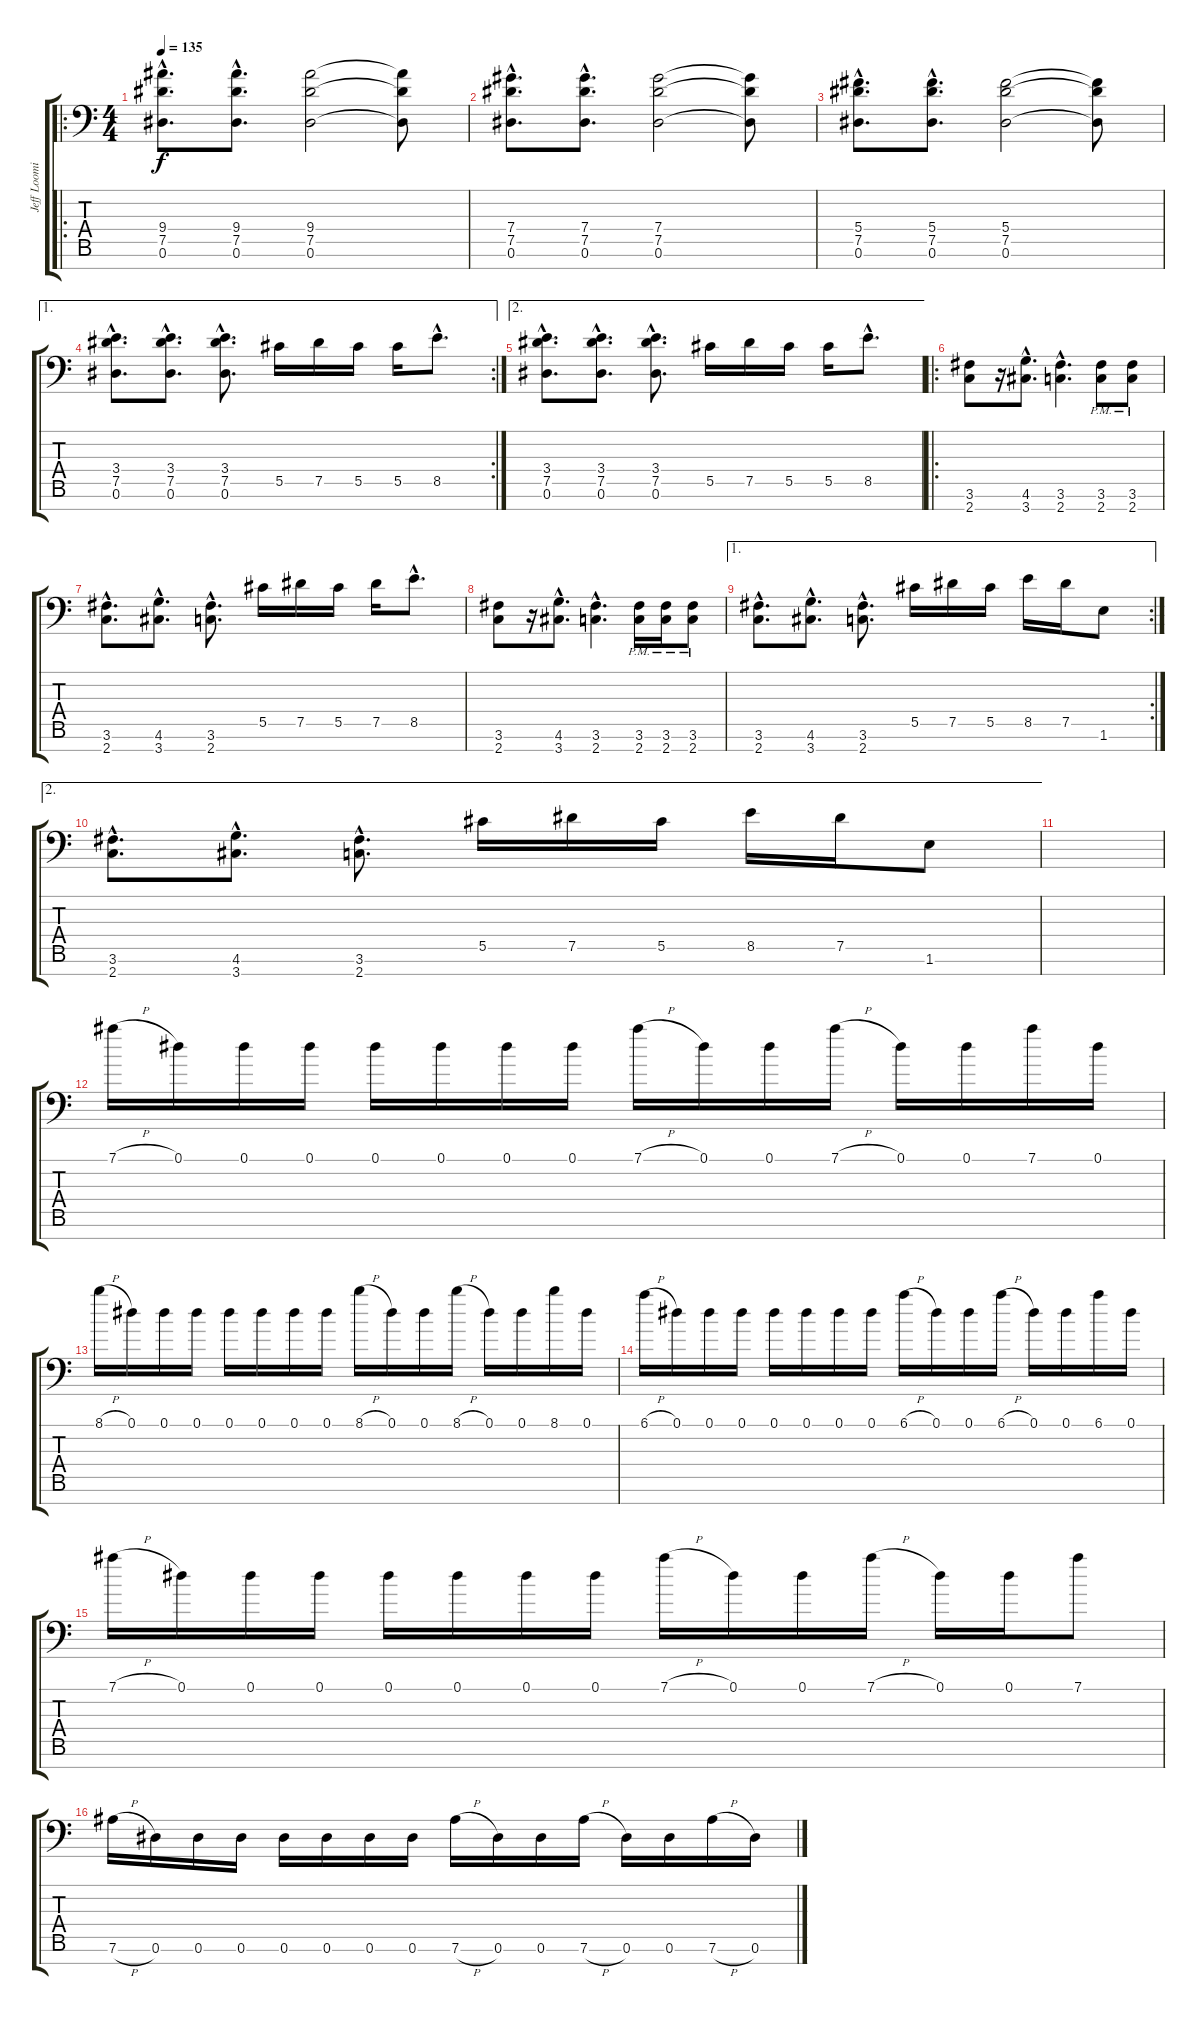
\track ("Jeff Loomis Lead" "Jeff Loomi") {instrument distortionguitar}
\staff {score tabs}
\tuning (Eb4 Bb3 Gb3 Db3 Ab2 Eb2 Bb1) {hide}
\ro
\ts (4 4)
\tempo 135
\clef f4
\ks c
(9.4{hac} 7.5{hac} 0.6{hac}).8{d dy f instrument distortionguitar} (9.4{hac} 7.5{hac} 0.6{hac}).8{d} (9.4 7.5 0.6).2 (9.4{t} 7.5{t} 0.6{t}).8 |
(7.4{hac} 7.5{hac} 0.6{hac}).8{d} (7.4{hac} 7.5{hac} 0.6{hac}).8{d} (7.4 7.5 0.6).2 (7.4{t} 7.5{t} 0.6{t}).8 |
(5.4{hac} 7.5{hac} 0.6{hac}).8{d} (5.4{hac} 7.5{hac} 0.6{hac}).8{d} (5.4 7.5 0.6).2 (5.4{t} 7.5{t} 0.6{t}).8 |
\ae 1
\rc 2
(3.4{hac} 7.5{hac} 0.6{hac}).8{d} (3.4{hac} 7.5{hac} 0.6{hac}).8{d} (3.4{hac} 7.5{hac} 0.6{hac}).8{d} 5.5.16 7.5.16 5.5.16 5.5.16 8.5{hac}.8{d} |
\ae 2
(3.4{hac} 7.5{hac} 0.6{hac}).8{d} (3.4{hac} 7.5{hac} 0.6{hac}).8{d} (3.4{hac} 7.5{hac} 0.6{hac}).8{d} 5.5.16 7.5.16 5.5.16 5.5.16 8.5{hac}.8{d} |
\ro
(3.6 2.7).8 r.16 (4.6{hac} 3.7{hac}).8{d} (3.6{hac} 2.7{hac}).4{d} (3.6{pm} 2.7{pm}).8 (3.6{pm} 2.7{pm}).8 |
(3.6{hac} 2.7{hac}).8{d} (4.6{hac} 3.7{hac}).8{d} (3.6{hac} 2.7{hac}).8{d} 5.5.16 7.5.16 5.5.16 7.5.16 8.5{hac}.8{d} |
(3.6 2.7).8 r.16 (4.6{hac} 3.7{hac}).8{d} (3.6{hac} 2.7{hac}).4{d} (3.6{pm} 2.7{pm}).16 (3.6{pm} 2.7{pm}).16 (3.6{pm} 2.7{pm}).8 |
\ae 1
\rc 2
(3.6{hac} 2.7{hac}).8{d} (4.6{hac} 3.7{hac}).8{d} (3.6{hac} 2.7{hac}).8{d} 5.5.16 7.5.16 5.5.16 8.5.16 7.5.16 1.6.8 |
\ae 2
(3.6{hac} 2.7{hac}).8{d} (4.6{hac} 3.7{hac}).8{d} (3.6{hac} 2.7{hac}).8{d} 5.5.16 7.5.16 5.5.16 8.5.16 7.5.16 1.6.8 |
|
7.1{h}.16 0.1.16 0.1.16 0.1.16 0.1.16 0.1.16 0.1.16 0.1.16 7.1{h}.16 0.1.16 0.1.16 7.1{h}.16 0.1.16 0.1.16 7.1.16 0.1.16 |
8.1{h}.16 0.1.16 0.1.16 0.1.16 0.1.16 0.1.16 0.1.16 0.1.16 8.1{h}.16 0.1.16 0.1.16 8.1{h}.16 0.1.16 0.1.16 8.1.16 0.1.16 |
6.1{h}.16 0.1.16 0.1.16 0.1.16 0.1.16 0.1.16 0.1.16 0.1.16 6.1{h}.16 0.1.16 0.1.16 6.1{h}.16 0.1.16 0.1.16 6.1.16 0.1.16 |
7.1{h}.16 0.1.16 0.1.16 0.1.16 0.1.16 0.1.16 0.1.16 0.1.16 7.1{h}.16 0.1.16 0.1.16 7.1{h}.16 0.1.16 0.1.16 7.1.8 |
7.6{h}.16 0.6.16 0.6.16 0.6.16 0.6.16 0.6.16 0.6.16 0.6.16 7.6{h}.16 0.6.16 0.6.16 7.6{h}.16 0.6.16 0.6.16 7.6{h}.16 0.6.16
